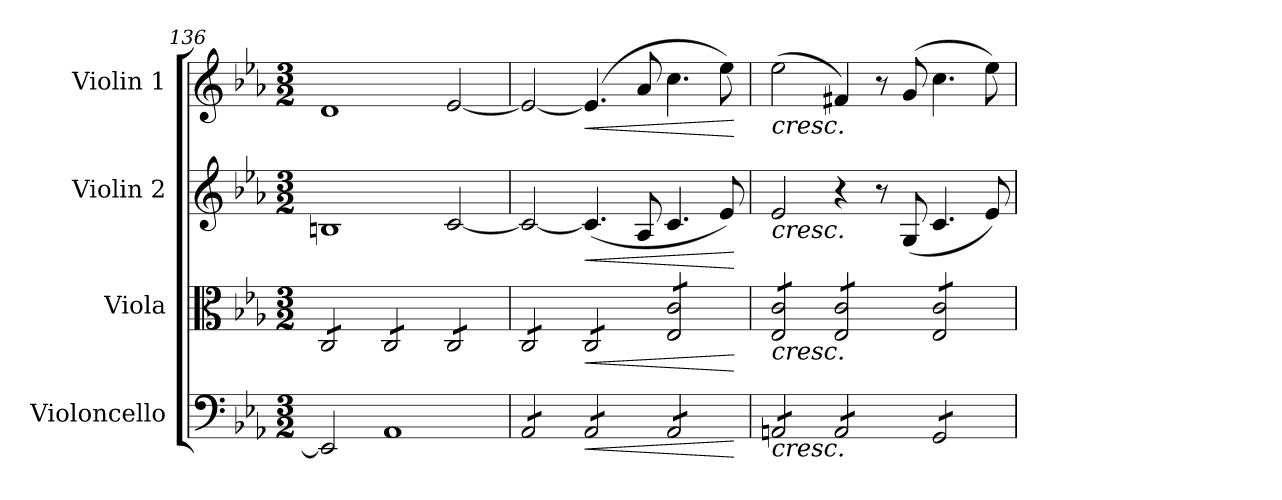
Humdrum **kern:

**kern	**dynam	**kern	**dynam	**kern	**dynam	**kern	**dynam
*part4	*part4	*part3	*part3	*part2	*part2	*part1	*part1
*staff4	*staff4	*staff3	*staff3	*staff2	*staff2	*staff1	*staff1
*I"Violoncello	*	*I"Viola	*	*I"Violin 2	*	*I"Violin 1	*
*I'Vc	*	*I'Vla	*	*I'Vln	*	*I'Vln	*
*clefF4	*	*clefC3	*	*clefG2	*	*clefG2	*
*k[b-e-a-]	*	*k[b-e-a-]	*	*k[b-e-a-]	*	*k[b-e-a-]	*
*M3/2	*	*M3/2	*	*M3/2	*	*M3/2	*
=136	=136	=136	=136	=136	=136	=136	=136
*	*	*tremolo	*	*	*	*	*
2EE-/]	.	8C/L	.	1Bn	.	1d	.
.	.	8C/	.	.	.	.	.
.	.	8C/	.	.	.	.	.
.	.	8C/J	.	.	.	.	.
1AA-	.	8C/L	.	.	.	.	.
.	.	8C/	.	.	.	.	.
.	.	8C/	.	.	.	.	.
.	.	8C/J	.	.	.	.	.
.	.	8C/L	.	[2c/	.	[2e-/	.
.	.	8C/	.	.	.	.	.
.	.	8C/	.	.	.	.	.
.	.	8C/J	.	.	.	.	.
=137	=137	=137	=137	=137	=137	=137	=137
*tremolo	*	*	*	*	*	*	*
8AA-/L	.	8C/L	.	2c/_	.	2e-/_	.
8AA-/	.	8C/	.	.	.	.	.
8AA-/	.	8C/	.	.	.	.	.
8AA-/J	.	8C/J	.	.	.	.	.
!	!LO:HP:b	!	!LO:HP:b	!	!LO:HP:b	!	!LO:HP:b
8AA-/L	<	8C/L	<	(4.c/]	<	(4.e-/]	<
8AA-/	.	8C/	.	.	.	.	.
8AA-/	.	8C/	.	.	.	.	.
8AA-/J	.	8C/J	.	8A-/	.	8a-/	.
8AA-/L	.	8E-/ 8c/L	.	4.c/	.	4.cc\	.
8AA-/	.	8E-/ 8c/	.	.	.	.	.
8AA-/	.	8E-/ 8c/	.	.	.	.	.
8AA-/J	.	8E-/ 8c/J	.	8e-/)	.	8ee-\)	.
.	[	.	[	.	[	.	[
=138	=138	=138	=138	=138	=138	=138	=138
!	!	!	!	!	!	!LO:TX:b:i:t=cresc.	!
!	!	!	!	!LO:TX:b:i:t=cresc.	!	!	!
!	!	!LO:TX:b:i:t=cresc.	!	!	!	!	!
!LO:TX:b:i:t=cresc.	!	!	!	!	!	!	!
8AAn/L	.	8E-/ 8c/L	.	2e-/	.	(2ee-\	.
8AAn/	.	8E-/ 8c/	.	.	.	.	.
8AAn/	.	8E-/ 8c/	.	.	.	.	.
8AAn/J	.	8E-/ 8c/J	.	.	.	.	.
8AA/L	.	8E-/ 8c/L	.	4r	.	4f#X/)	.
8AA/	.	8E-/ 8c/	.	.	.	.	.
8AA/	.	8E-/ 8c/	.	8r	.	8r	.
8AA/J	.	8E-/ 8c/J	.	(8G/	.	(8g/	.
8GG/L	.	8E-/ 8c/L	.	4.c/	.	4.cc\	.
8GG/	.	8E-/ 8c/	.	.	.	.	.
8GG/	.	8E-/ 8c/	.	.	.	.	.
8GG/J	.	8E-/ 8c/J	.	8e-/)	.	8ee-\)	.
*	*	*Xtremolo	*	*	*	*	*
*Xtremolo	*	*	*	*	*	*	*
=	=	=	=	=	=	=	=
*-	*-	*-	*-	*-	*-	*-	*-
